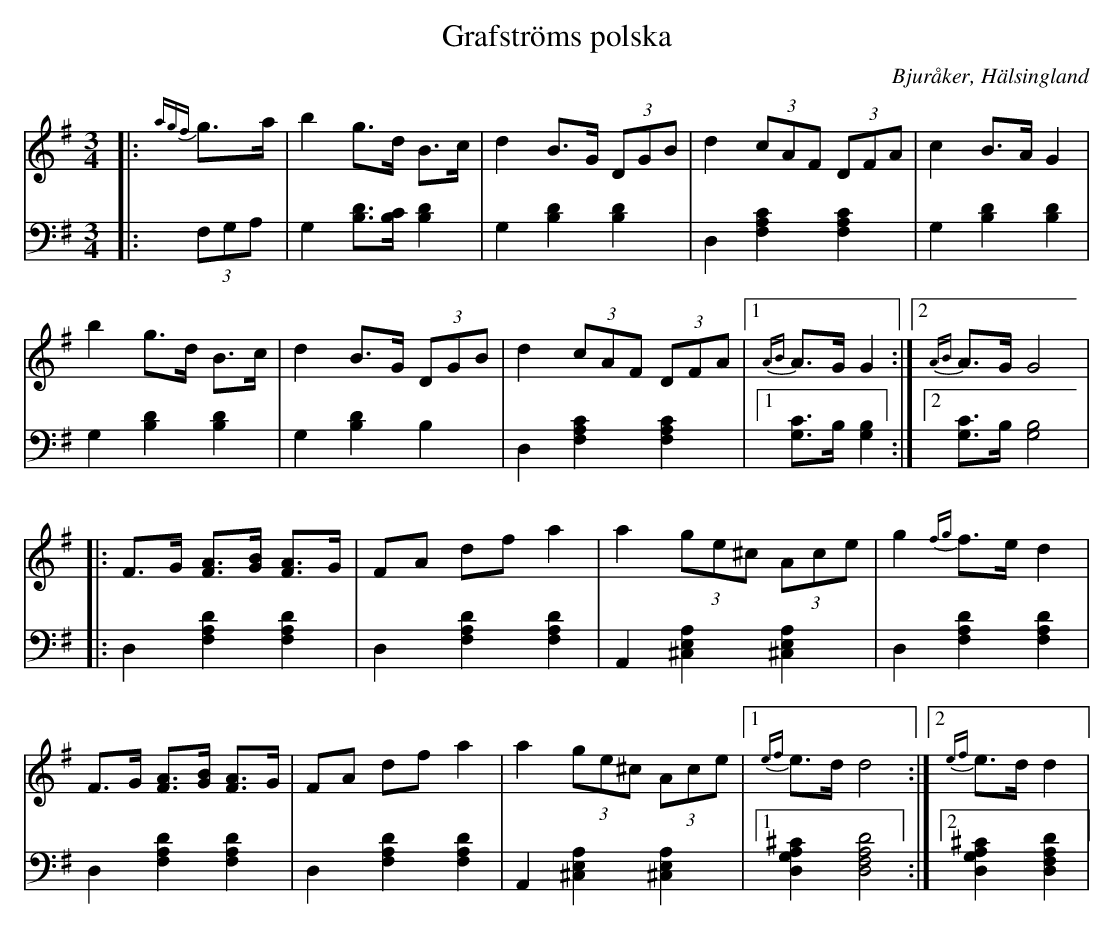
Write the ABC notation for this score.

X:1
T: Grafströms polska
O: Bjuråker, Hälsingland
M: 3/4
L: 1/8
K: G
V:1
V:2
V: 1
|:{agf}g>a|b2 g>d B>c|d2 B>G (3DGB|d2 (3cAF (3DFA|c2 B>A G2|
b2 g>d B>c|d2 B>G (3DGB|d2 (3cAF (3DFA|1 {AB}A>G G2:|2 {AB}A>G G4|
|:F>G [FA]>[GB] [FA]>G |FA df a2 |a2 (3ge^c (3Ace |g2 {fg}f>e d2 |
F>G [FA]>[GB] [FA]>G |FA df a2 |a2 (3ge^c (3Ace |1 {ef}e>d d4:|2 {ef}e>d d2|
V:2 clef=bass
|:(3F,G,A, | G,2 [B,D]>[B,C] [B,2D2]| G,2 [B,2D2] [B,2D2]|D,2 [F,2A,2C2] [F,2A,2C2]| G,2 [B,2D2] [B,2D2]|
G,2 [B,2D2] [B,2D2]|G,2 [B,2D2] B,2|D,2 [F,2A,2C2] [F,2A,2C2]|1 [G,C]>B, [G,2B,2]:|2 [G,C]>B, [G,4B,4]|
|:D,2 [F,2A,2D2] [F,2A,2D2]|D,2 [F,2A,2D2] [F,2A,2D2]| A,,2 [^C,2E,2A,2] [^C,2E,2A,2]|D,2 [F,2A,2D2] [F,2A,2D2] |
D,2 [F,2A,2D2] [F,2A,2D2] | D,2 [F,2A,2D2] [F,2A,2D2] | A,,2 [^C,2E,2A,2] [^C,2E,2A,2]|1 [D,2G,2A,2^C2] [D,4F,4A,4D4]:|2 [D,2G,2A,2^C2] [D,2F,2A,2D2]|
